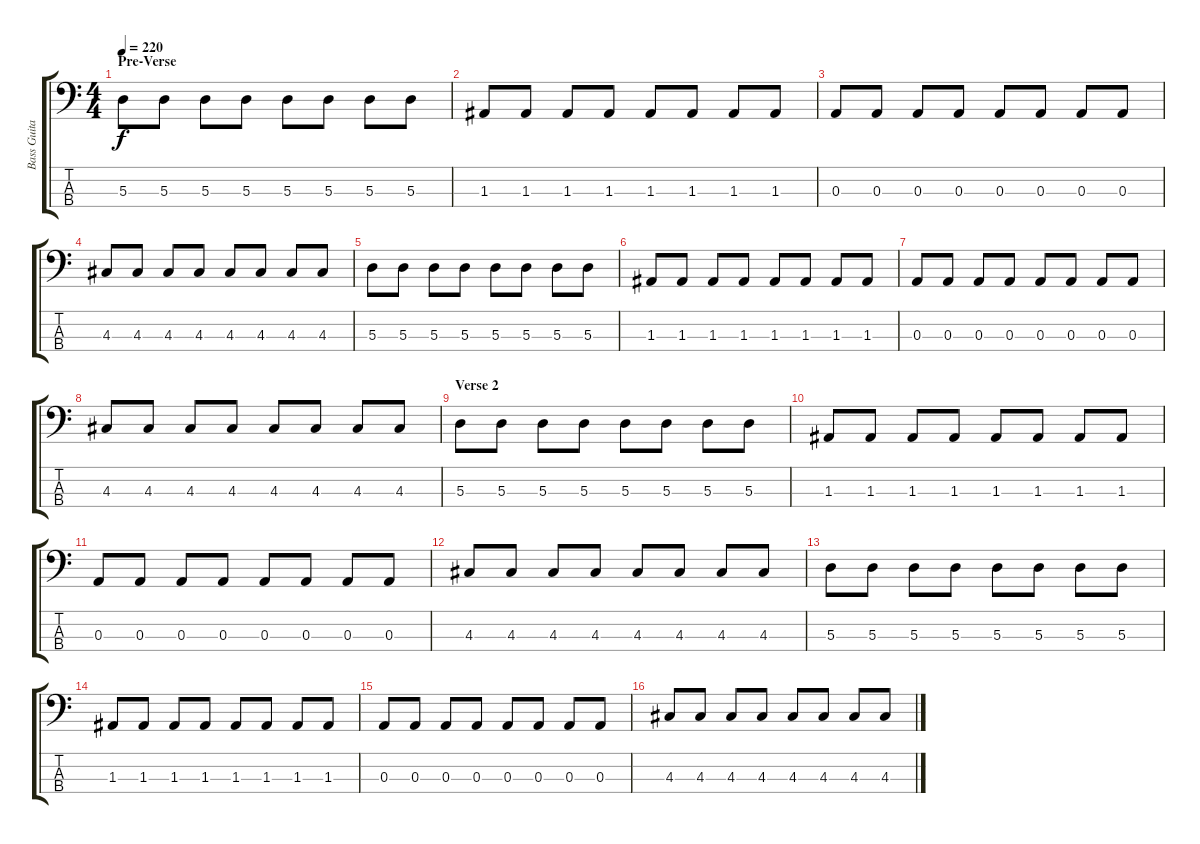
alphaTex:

\track ("Bass Guitar" "Bass Guita") {instrument electricbassfinger}
\staff {score tabs}
\tuning (G2 D2 A1 D1) {hide}
\ts (4 4)
\section ("" "Pre-Verse")
\tempo 220
\clef f4
\ks c
5.3.8{dy f} 5.3.8 5.3.8 5.3.8 5.3.8 5.3.8 5.3.8 5.3.8 |
1.3.8 1.3.8 1.3.8 1.3.8 1.3.8 1.3.8 1.3.8 1.3.8 |
0.3.8 0.3.8 0.3.8 0.3.8 0.3.8 0.3.8 0.3.8 0.3.8 |
4.3.8 4.3.8 4.3.8 4.3.8 4.3.8 4.3.8 4.3.8 4.3.8 |
5.3.8 5.3.8 5.3.8 5.3.8 5.3.8 5.3.8 5.3.8 5.3.8 |
1.3.8 1.3.8 1.3.8 1.3.8 1.3.8 1.3.8 1.3.8 1.3.8 |
0.3.8 0.3.8 0.3.8 0.3.8 0.3.8 0.3.8 0.3.8 0.3.8 |
4.3.8 4.3.8 4.3.8 4.3.8 4.3.8 4.3.8 4.3.8 4.3.8 |
\section ("" "Verse 2")
5.3.8 5.3.8 5.3.8 5.3.8 5.3.8 5.3.8 5.3.8 5.3.8 |
1.3.8 1.3.8 1.3.8 1.3.8 1.3.8 1.3.8 1.3.8 1.3.8 |
0.3.8 0.3.8 0.3.8 0.3.8 0.3.8 0.3.8 0.3.8 0.3.8 |
4.3.8 4.3.8 4.3.8 4.3.8 4.3.8 4.3.8 4.3.8 4.3.8 |
5.3.8 5.3.8 5.3.8 5.3.8 5.3.8 5.3.8 5.3.8 5.3.8 |
1.3.8 1.3.8 1.3.8 1.3.8 1.3.8 1.3.8 1.3.8 1.3.8 |
0.3.8 0.3.8 0.3.8 0.3.8 0.3.8 0.3.8 0.3.8 0.3.8 |
4.3.8 4.3.8 4.3.8 4.3.8 4.3.8 4.3.8 4.3.8 4.3.8
